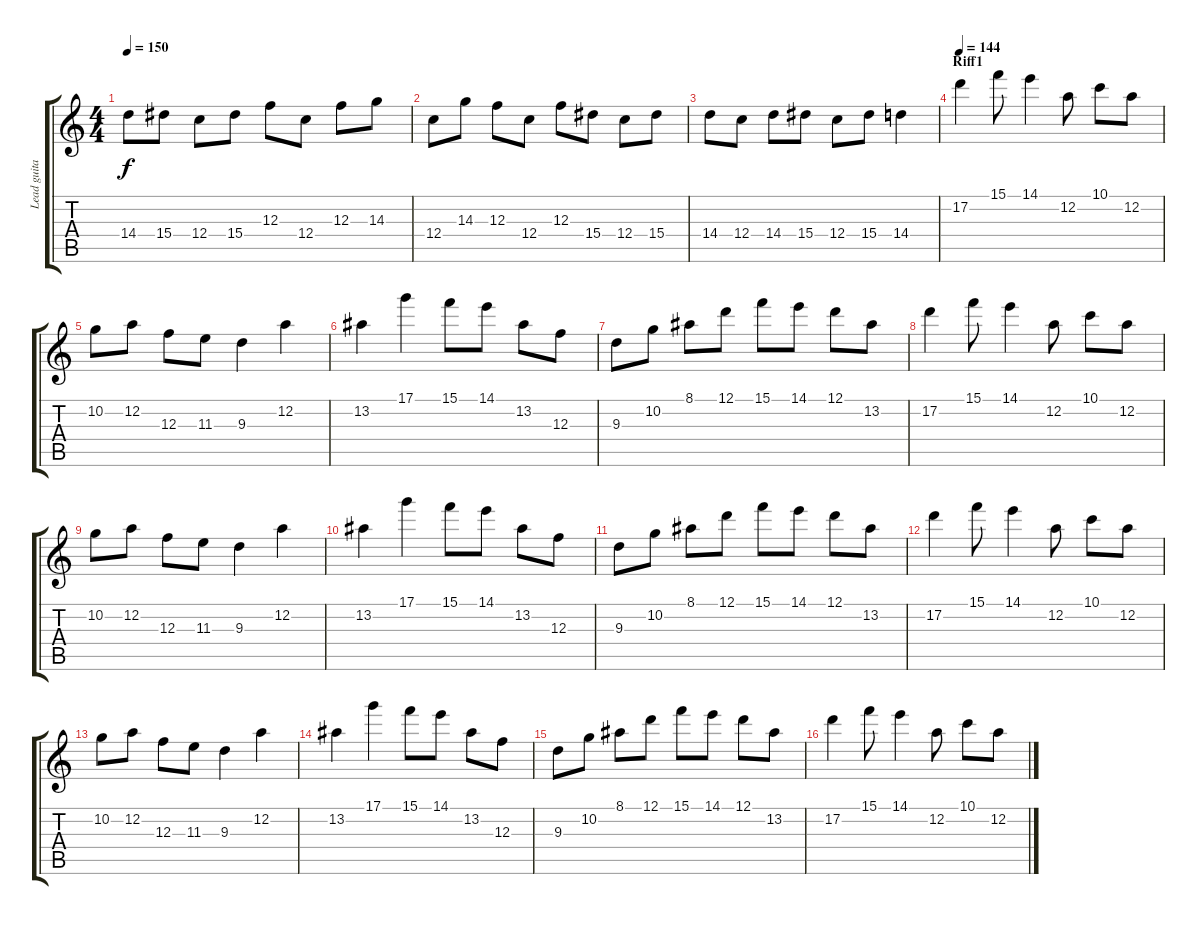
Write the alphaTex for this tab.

\track ("Lead guitar 1" "Lead guita") {instrument overdrivenguitar}
\staff {score tabs}
\tuning (D4 A3 F3 C3 G2 D2) {hide}
\ts (4 4)
\tempo 150
\clef g2
\ks c
14.4.8{dy f} 15.4.8 12.4.8 15.4.8 12.3.8 12.4.8 12.3.8 14.3.8 |
12.4.8 14.3.8 12.3.8 12.4.8 12.3.8 15.4.8 12.4.8 15.4.8 |
14.4.8 12.4.8 14.4.8 15.4.8 12.4.8 15.4.8 14.4.4 |
\section ("" "Riff1")
\tempo 144
17.2.4 15.1.8 14.1.4 12.2.8 10.1.8 12.2.8 |
10.2.8 12.2.8 12.3.8 11.3.8 9.3.4 12.2.4 |
13.2.4 17.1.4 15.1.8 14.1.8 13.2.8 12.3.8 |
9.3.8 10.2.8 8.1.8 12.1.8 15.1.8 14.1.8 12.1.8 13.2.8 |
17.2.4 15.1.8 14.1.4 12.2.8 10.1.8 12.2.8 |
10.2.8 12.2.8 12.3.8 11.3.8 9.3.4 12.2.4 |
13.2.4 17.1.4 15.1.8 14.1.8 13.2.8 12.3.8 |
9.3.8 10.2.8 8.1.8 12.1.8 15.1.8 14.1.8 12.1.8 13.2.8 |
17.2.4 15.1.8 14.1.4 12.2.8 10.1.8 12.2.8 |
10.2.8 12.2.8 12.3.8 11.3.8 9.3.4 12.2.4 |
13.2.4 17.1.4 15.1.8 14.1.8 13.2.8 12.3.8 |
9.3.8 10.2.8 8.1.8 12.1.8 15.1.8 14.1.8 12.1.8 13.2.8 |
17.2.4 15.1.8 14.1.4 12.2.8 10.1.8 12.2.8
